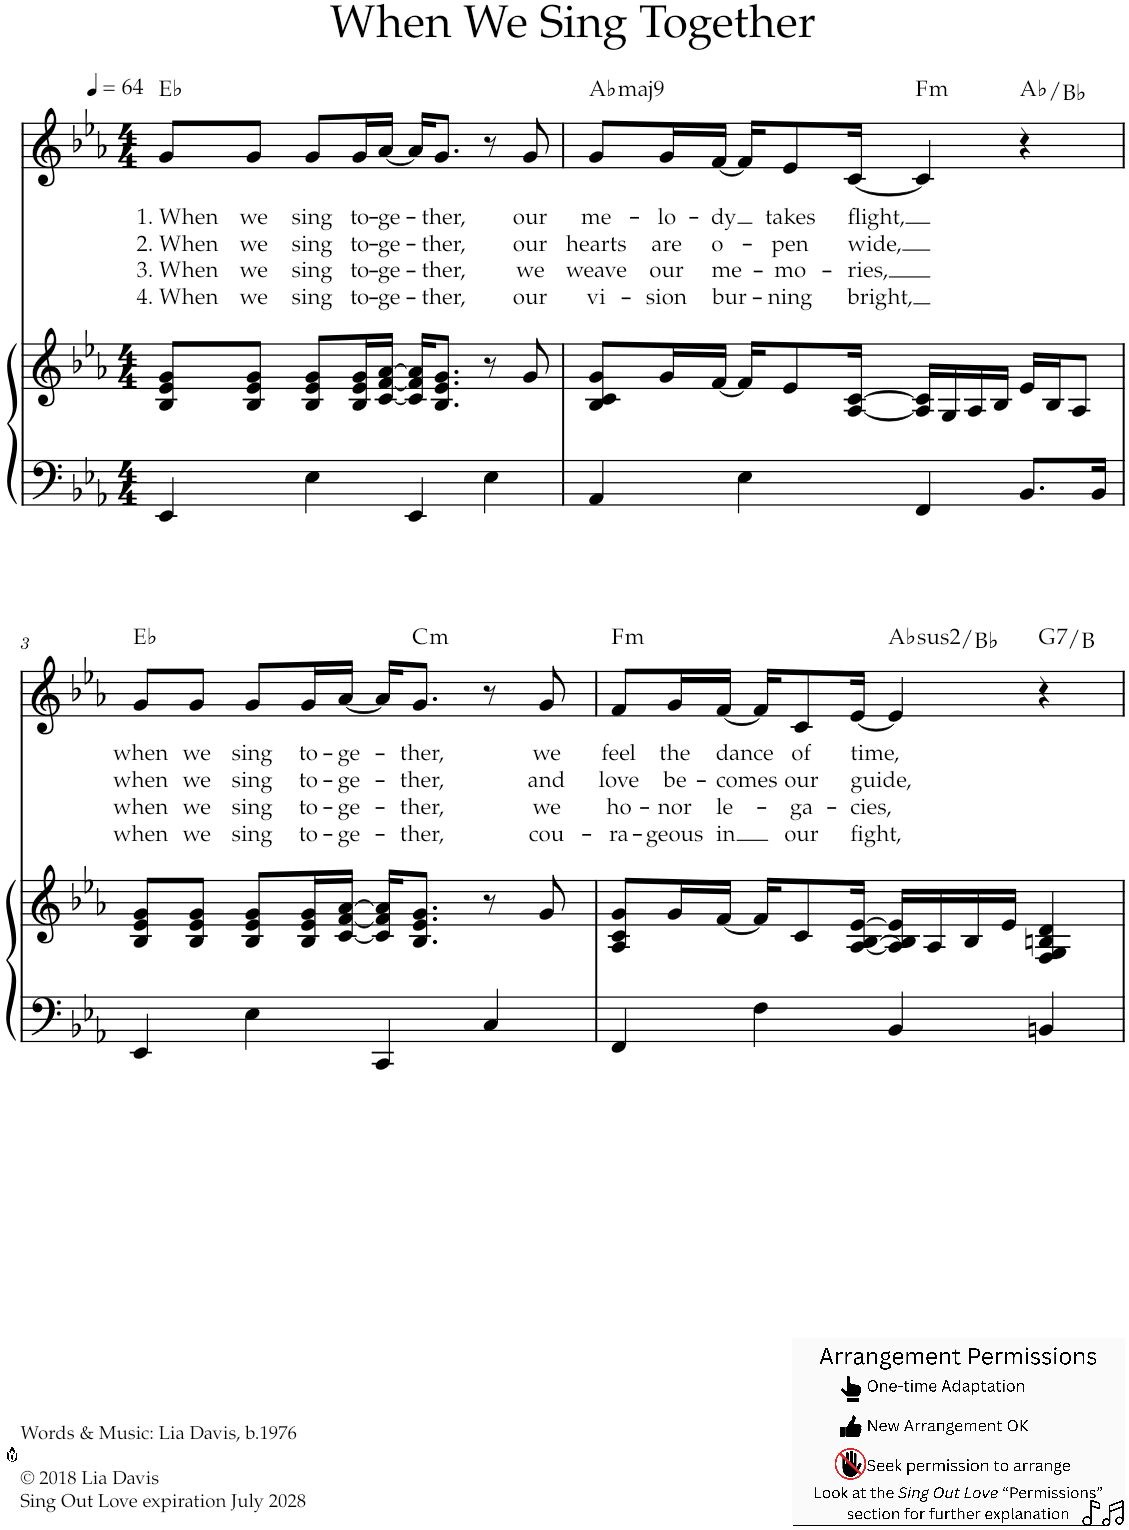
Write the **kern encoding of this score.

**kern	**kern	**kern	**text	**text	**text	**text	**harte
*part2	*part2	*part1	*part1	*part1	*part1	*part1	*part1
*staff3	*staff2	*staff1	*staff1	*staff1	*staff1	*staff1	*
*I"P2	*	*I"Violin	*	*	*	*	*
*	*	*I'Vln	*	*	*	*	*
*clefF4	*clefG2	*clefG2	*	*	*	*	*
*k[b-e-a-]	*k[b-e-a-]	*k[b-e-a-]	*	*	*	*	*
*E-:	*E-:	*E-:	*	*	*	*	*
*M4/4	*M4/4	*M4/4	*	*	*	*	*
*MM64	*MM64	*MM64	*	*	*	*	*
=1	=1	=1	=1	=1	=1	=1	=1
!	!	!	!LO:LY:b	!LO:LY:b	!LO:LY:b	!LO:LY:b	!
4EE-/	8B-/ 8e-/ 8g/L	8g/L	1. When	2. When	3. When	4. When	Eb:maj
!	!	!	!LO:LY:b	!LO:LY:b	!LO:LY:b	!LO:LY:b	!
.	8B-/ 8e-/ 8g/J	8g/J	we	we	we	we	.
!	!	!	!LO:LY:b	!LO:LY:b	!LO:LY:b	!LO:LY:b	!
4E-\	8B-/ 8e-/ 8g/L	8g/L	sing	sing	sing	sing	.
!	!	!	!LO:LY:b	!LO:LY:b	!LO:LY:b	!LO:LY:b	!
.	16B-/ 16e-/ 16g/L	16g/L	to-	to-	to-	to-	.
!	!	!	!LO:LY:b	!LO:LY:b	!LO:LY:b	!LO:LY:b	!
.	[<16c/ [<16f/ [>16a-/JJ	[<16a-/JJ	-ge-	-ge-	-ge-	-ge-	.
4EE-/	16c/] 16f/] 16a-/]KL	16a-/KL]	.	.	.	.	.
!	!	!	!LO:LY:b	!LO:LY:b	!LO:LY:b	!LO:LY:b	!
.	8.B-/ 8.e-/ 8.g/J	8.g/J	-ther,	-ther,	-ther,	-ther,	.
4E-\	8r	8r	.	.	.	.	.
!	!	!	!LO:LY:b	!LO:LY:b	!LO:LY:b	!LO:LY:b	!
.	8g/	8g/	our	our	we	our	.
=2	=2	=2	=2	=2	=2	=2	=2
!	!	!	!LO:LY:b	!LO:LY:b	!LO:LY:b	!LO:LY:b	!LO:H:kt=maj9
4AA-/	8B-/ 8c/ 8g/L	8g/L	me-	hearts	weave	vi-	Ab:maj9
!	!	!	!LO:LY:b	!LO:LY:b	!LO:LY:b	!LO:LY:b	!
.	16g/L	16g/L	-lo-	are	our	-sion	.
!	!	!	!LO:LY:b	!LO:LY:b	!LO:LY:b	!LO:LY:b	!
.	[<16f/JJ	[<16f/JJ	-dy	o-	me-	bur-	.
4E-\	16f/KL]	16f/KL]	.	.	.	.	.
!	!	!	!LO:LY:b	!LO:LY:b	!LO:LY:b	!LO:LY:b	!
.	8e-/	8e-/	takes	-pen	-mo-	-ning	.
!	!	!	!LO:LY:b	!LO:LY:b	!LO:LY:b	!LO:LY:b	!
.	[<16A-/ [>16c/Jk	[<16c/Jk	flight,	wide,	-ries,	bright,	.
!	!	!	!	!	!	!	!LO:H:kt=m
4FF/	16A-/] 16c/]LL	4c/]	.	.	.	.	F:min
.	16G/	.	.	.	.	.	.
.	16A-/	.	.	.	.	.	.
.	16B-/JJ	.	.	.	.	.	.
8.BB-/L	16e-/LL	4r	.	.	.	.	Ab:maj/2
.	16B-/J	.	.	.	.	.	.
.	8A-/J	.	.	.	.	.	.
16BB-/Jk	.	.	.	.	.	.	.
!!LO:LB:g=z
=3	=3	=3	=3	=3	=3	=3	=3
!	!	!	!LO:LY:b	!LO:LY:b	!LO:LY:b	!LO:LY:b	!
4EE-/	8B-/ 8e-/ 8g/L	8g/L	when	when	when	when	Eb:maj
!	!	!	!LO:LY:b	!LO:LY:b	!LO:LY:b	!LO:LY:b	!
.	8B-/ 8e-/ 8g/J	8g/J	we	we	we	we	.
!	!	!	!LO:LY:b	!LO:LY:b	!LO:LY:b	!LO:LY:b	!
4E-\	8B-/ 8e-/ 8g/L	8g/L	sing	sing	sing	sing	.
!	!	!	!LO:LY:b	!LO:LY:b	!LO:LY:b	!LO:LY:b	!
.	16B-/ 16e-/ 16g/L	16g/L	to-	to-	to-	to-	.
!	!	!	!LO:LY:b	!LO:LY:b	!LO:LY:b	!LO:LY:b	!
.	[<16c/ [<16f/ [>16a-/JJ	[<16a-/JJ	-ge-	-ge-	-ge-	-ge-	.
4CC/	16c/] 16f/] 16a-/]KL	16a-/KL]	.	.	.	.	.
!	!	!	!LO:LY:b	!LO:LY:b	!LO:LY:b	!LO:LY:b	!LO:H:kt=m
.	8.B-/ 8.e-/ 8.g/J	8.g/J	-ther,	-ther,	-ther,	-ther,	C:min
4C/	8r	8r	.	.	.	.	.
!	!	!	!LO:LY:b	!LO:LY:b	!LO:LY:b	!LO:LY:b	!
.	8g/	8g/	we	and	we	cou-	.
=4	=4	=4	=4	=4	=4	=4	=4
!	!	!	!LO:LY:b	!LO:LY:b	!LO:LY:b	!LO:LY:b	!LO:H:kt=m
4FF/	8A-/ 8c/ 8g/L	8f/L	feel	love	ho-	-ra-	F:min
!	!	!	!LO:LY:b	!LO:LY:b	!LO:LY:b	!LO:LY:b	!
.	16g/L	16g/L	the	be-	-nor	-geous	.
!	!	!	!LO:LY:b	!LO:LY:b	!LO:LY:b	!LO:LY:b	!
.	[<16f/JJ	[<16f/JJ	dance	-comes	le-	in	.
4F\	16f/KL]	16f/KL]	.	.	.	.	.
!	!	!	!LO:LY:b	!LO:LY:b	!LO:LY:b	!LO:LY:b	!
.	8c/	8c/	of	our	-ga-	our	.
!	!	!	!LO:LY:b	!LO:LY:b	!LO:LY:b	!LO:LY:b	!
.	[<16A-/ [>16B-/ [>16e-/Jk	[<16e-/Jk	time,	guide,	-cies,	fight,	.
!	!	!	!	!	!	!	!LO:H:kt=2
4BB-/	16A-/] 16B-/] 16e-/]LL	4e-/]	.	.	.	.	Ab:(1,2,5)/2
.	16A-/	.	.	.	.	.	.
.	16B-/	.	.	.	.	.	.
.	16e-/JJ	.	.	.	.	.	.
!	!	!	!	!	!	!	!LO:H:kt=7
4BBn/	4F/ 4G/ 4Bn/ 4d/	4r	.	.	.	.	G:7/3
=	=	=	=	=	=	=	=
*-	*-	*-	*-	*-	*-	*-	*-
